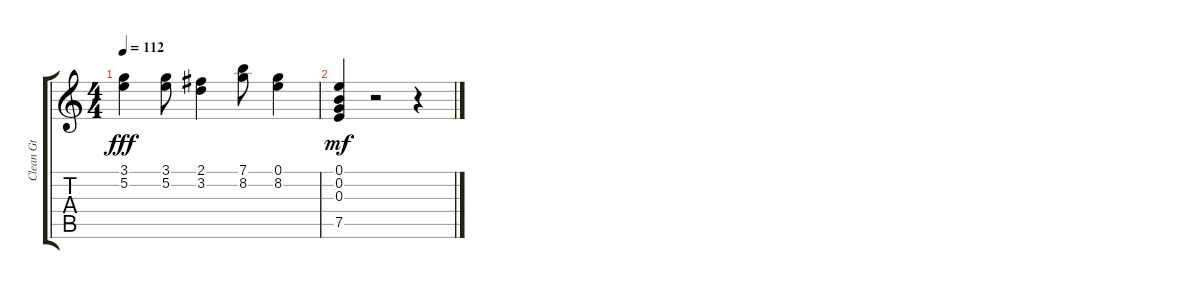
\track ("Clean Gt" "Clean Gt") {instrument electricguitarclean}
\staff {score tabs}
\tuning (E4 B3 G3 D3 A2 E2) {hide}
\ts (4 4)
\tempo 112
\clef g2
\ks c
(3.1 5.2).4{dy fff balance 1} (3.1 5.2).8 (2.1 3.2).4 (7.1 8.2).8 (0.1 8.2).4 |
(0.1 0.2 0.3 7.5).4{dy mf balance 16} r.2 r.4
